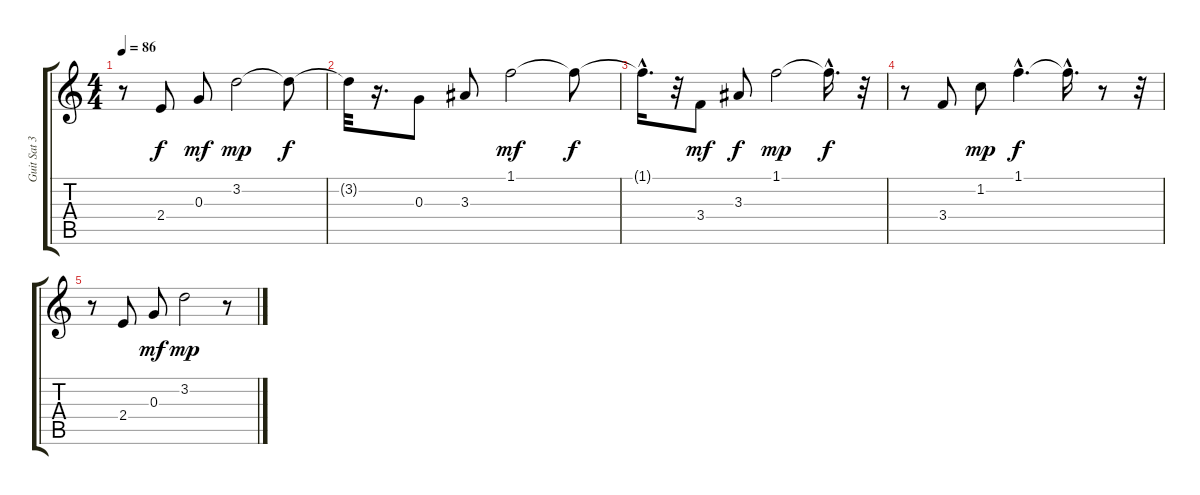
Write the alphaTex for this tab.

\track ("Guit Sat 3" "Guit Sat 3") {instrument distortionguitar}
\staff {score tabs}
\tuning (E4 B3 G3 D3 A2 E2) {hide}
\ts (4 4)
\tempo 86
\clef g2
\ks c
r.8{dy f} 2.4.8 0.3.8{dy mf} 3.2.2{dy mp} 3.2{t}.8{dy f} |
3.2{t}.32 r.16{d} 0.3.8 3.3.8 1.1.2{dy mf} 1.1{t}.8{dy f} |
1.1{hac t}.16{d} r.32 3.4.8{dy mf} 3.3.8{dy f} 1.1.2{dy mp} 1.1{hac t}.16{d dy f} r.32 |
r.8 3.4.8 1.2.8{dy mp} 1.1{hac}.4{d dy f} 1.1{hac t}.16{d} r.8 r.32 |
r.8 2.4.8 0.3.8{dy mf} 3.2.2{dy mp} r.8
